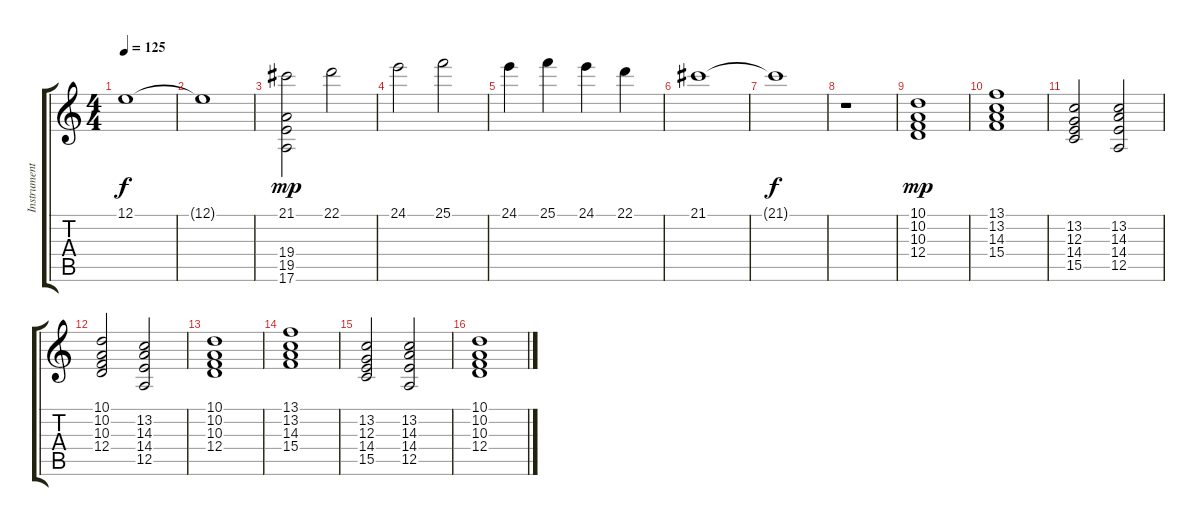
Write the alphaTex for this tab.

\track ("Instrument 1" "Instrument") {instrument shamisen}
\staff {score tabs}
\tuning (E4 B3 G3 D3 A2 E2) {hide}
\ts (4 4)
\tempo 125
\clef g2
\ks c
12.1{t}.1{dy f} |
12.1{t}.1 |
(21.1 19.4 19.5 17.6).2{dy mp} 22.1.2 |
24.1.2 25.1.2 |
24.1.4 25.1.4 24.1.4 22.1.4 |
21.1.1 |
21.1{t}.1{dy f} |
r.1 |
(10.1 10.2 10.3 12.4).1{dy mp} |
(13.1 13.2 14.3 15.4).1 |
(13.2 12.3 14.4 15.5).2 (13.2 14.3 14.4 12.5).2 |
(10.1 10.2 10.3 12.4).2 (13.2 14.3 14.4 12.5).2 |
(10.1 10.2 10.3 12.4).1 |
(13.1 13.2 14.3 15.4).1 |
(13.2 12.3 14.4 15.5).2 (13.2 14.3 14.4 12.5).2 |
(10.1 10.2 10.3 12.4).1
